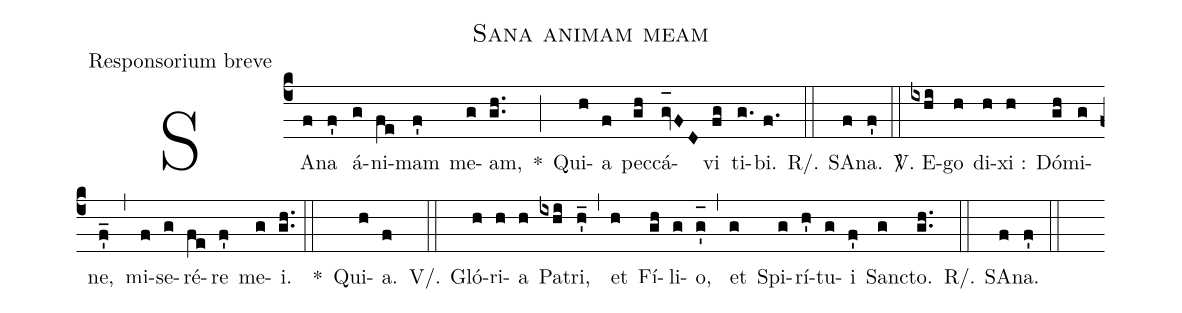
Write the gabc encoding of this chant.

name:Sana animam meam;
office-part:Responsorium breve;
%%
(c4) SA(f)na(f') á(g)ni(fe)mam(f') me(g)am,(gh..) *(;) Qui(h)a(f) pec(gh)cá(gv_[oh:h]FD)vi(fg) ti(g.)bi.(f.) (::)
R/. SA(f)na.(f') (::)
<sp>V/</sp>. E(ixhi)go(h) di(h)xi :(h) Dó(gh)mi(g)ne,(f'_) (,) mi(f)se(g)ré(fe)re(f') me(g)i.(gh..) (::)
*() Qui(h)a.(f) (::)
V/. Gló(h)ri(h)a(h) Pa(ixhi)tri,(h'_) (,) et(h) Fí(gh)li(g)o,(g'_[oh:h]) (,) et(g) Spi(g)rí(h')tu(g)i(f') San(g)cto.(gh..) (::)
R/. SA(f)na.(f') (::)
